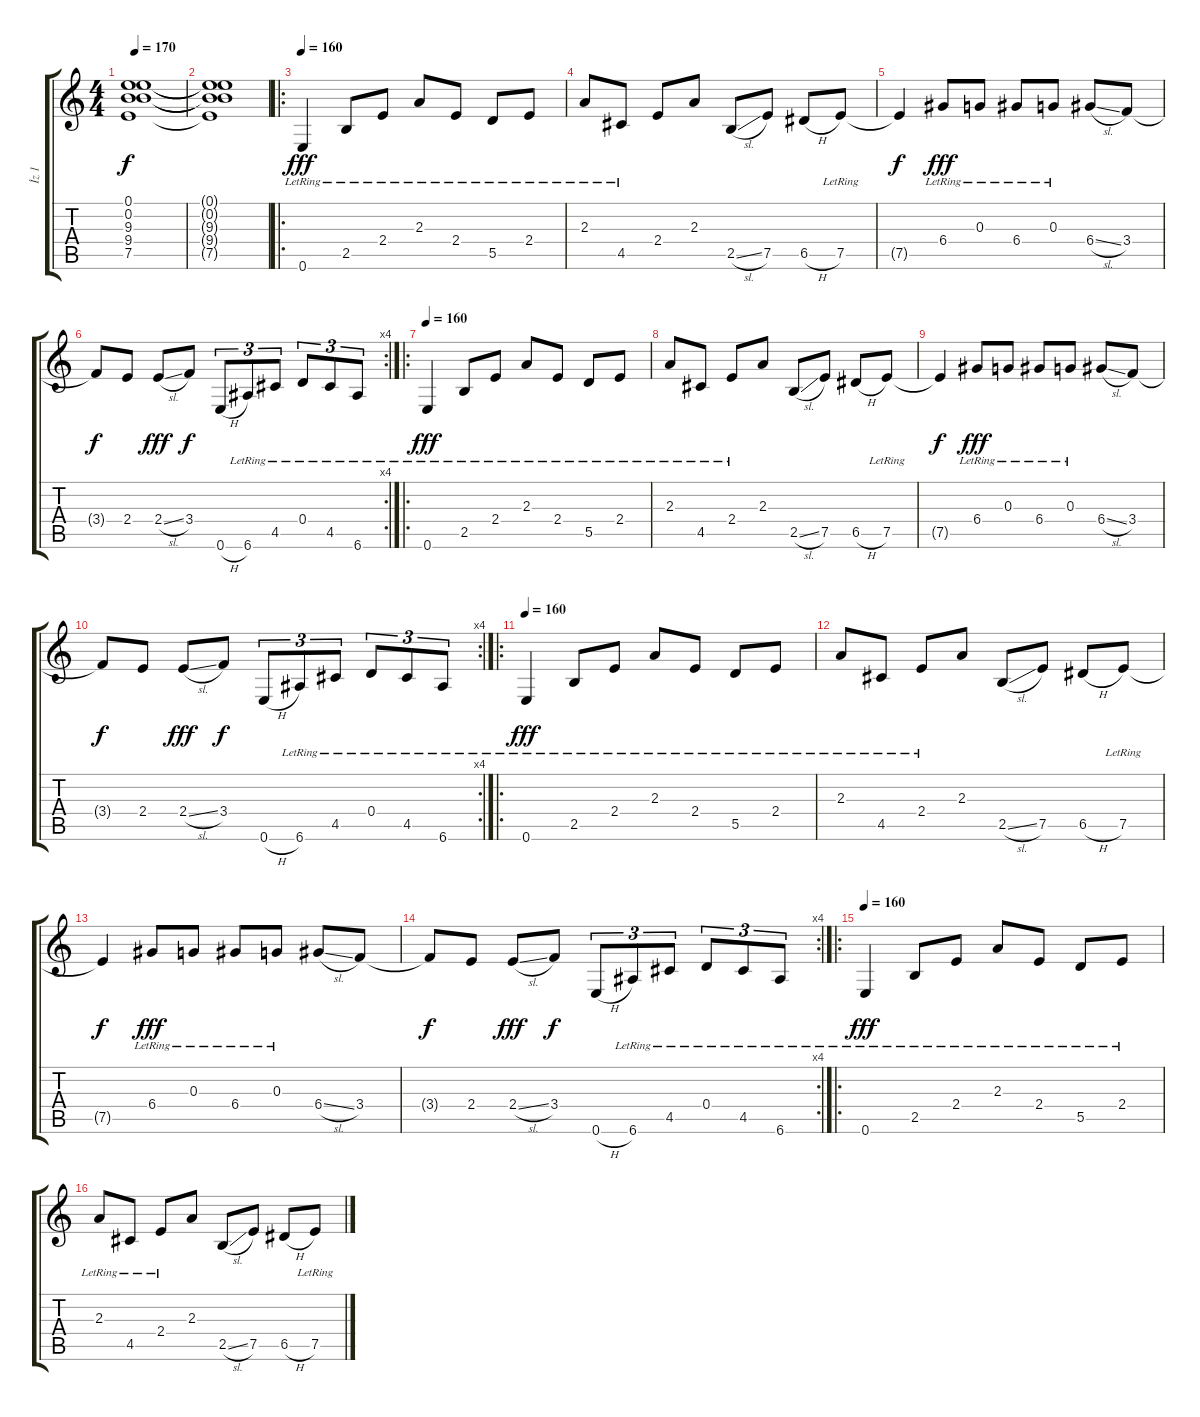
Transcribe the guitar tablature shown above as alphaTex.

\track ("İz 1" "İz 1") {instrument acousticguitarnylon}
\staff {score tabs}
\tuning (E4 B3 G3 D3 A2 E2) {hide}
\ts (4 4)
\tempo 170
\clef g2
\ks c
(0.1{t} 0.2{t} 9.3{t} 9.4{t} 7.5{t}).1{dy f} |
(0.1{t} 0.2{t} 9.3{t} 9.4{t} 7.5{t}).1 |
\ro
\tempo 160
0.6{lr}.4{dy fff} 2.5{lr}.8 2.4{lr}.8 2.3{lr}.8 2.4{lr}.8 5.5{lr}.8 2.4{lr}.8 |
2.3{lr}.8 4.5{lr}.8 2.4.8 2.3.8 2.5{sl}.8 7.5.8 6.5{h}.8 7.5{lr}.8 |
7.5{t}.4{dy f} 6.4{lr}.8{dy fff} 0.3{lr}.8 6.4{lr}.8 0.3{lr}.8 6.4{sl}.8 3.4.8 |
\rc 4
3.4{t}.8{dy f} 2.4.8 2.4{sl}.8{dy fff} 3.4.8{dy f} 0.6{h}.8{tu (3 2)} 6.6{lr}.8{tu (3 2)} 4.5{lr}.8{tu (3 2)} 0.4{lr}.8{tu (3 2)} 4.5{lr}.8{tu (3 2)} 6.6{lr}.8{tu (3 2)} |
\ro
\tempo 160
0.6{lr}.4{dy fff} 2.5{lr}.8 2.4{lr}.8 2.3{lr}.8 2.4{lr}.8 5.5{lr}.8 2.4{lr}.8 |
2.3{lr}.8 4.5{lr}.8 2.4{lr}.8 2.3.8 2.5{sl}.8 7.5.8 6.5{h}.8 7.5{lr}.8 |
7.5{t}.4{dy f} 6.4{lr}.8{dy fff} 0.3{lr}.8 6.4{lr}.8 0.3{lr}.8 6.4{sl}.8 3.4.8 |
\rc 4
3.4{t}.8{dy f} 2.4.8 2.4{sl}.8{dy fff} 3.4.8{dy f} 0.6{h}.8{tu (3 2)} 6.6{lr}.8{tu (3 2)} 4.5{lr}.8{tu (3 2)} 0.4{lr}.8{tu (3 2)} 4.5{lr}.8{tu (3 2)} 6.6{lr}.8{tu (3 2)} |
\ro
\tempo 160
0.6{lr}.4{dy fff} 2.5{lr}.8 2.4{lr}.8 2.3{lr}.8 2.4{lr}.8 5.5{lr}.8 2.4{lr}.8 |
2.3{lr}.8 4.5{lr}.8 2.4{lr}.8 2.3.8 2.5{sl}.8 7.5.8 6.5{h}.8 7.5{lr}.8 |
7.5{t}.4{dy f} 6.4{lr}.8{dy fff} 0.3{lr}.8 6.4{lr}.8 0.3{lr}.8 6.4{sl}.8 3.4.8 |
\rc 4
3.4{t}.8{dy f} 2.4.8 2.4{sl}.8{dy fff} 3.4.8{dy f} 0.6{h}.8{tu (3 2)} 6.6{lr}.8{tu (3 2)} 4.5{lr}.8{tu (3 2)} 0.4{lr}.8{tu (3 2)} 4.5{lr}.8{tu (3 2)} 6.6{lr}.8{tu (3 2)} |
\ro
\tempo 160
0.6{lr}.4{dy fff} 2.5{lr}.8 2.4{lr}.8 2.3{lr}.8 2.4{lr}.8 5.5{lr}.8 2.4{lr}.8 |
2.3{lr}.8 4.5{lr}.8 2.4{lr}.8 2.3.8 2.5{sl}.8 7.5.8 6.5{h}.8 7.5{lr}.8
